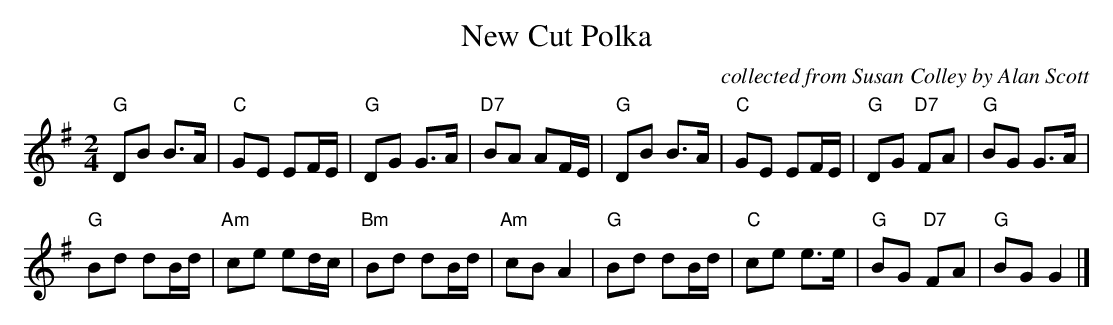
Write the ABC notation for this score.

X:1
T:New Cut Polka
C:collected from Susan Colley by Alan Scott
M:2/4
L:1/8
K:G
"G"DB B>A|"C"GE EF/2E/2|"G"DG G>A|"D7"BA AF/E/|"G"DB B>A|"C"GE EF/2E/2|"G"DG "D7"FA|"G"BG G>A|
"G"Bd dB/d/|"Am"ce ed/c/|"Bm"Bd dB/d/|"Am"cBA2|"G"Bd dB/d/|"C"ce e>e|"G"BG "D7"FA|"G"BG G2|]
